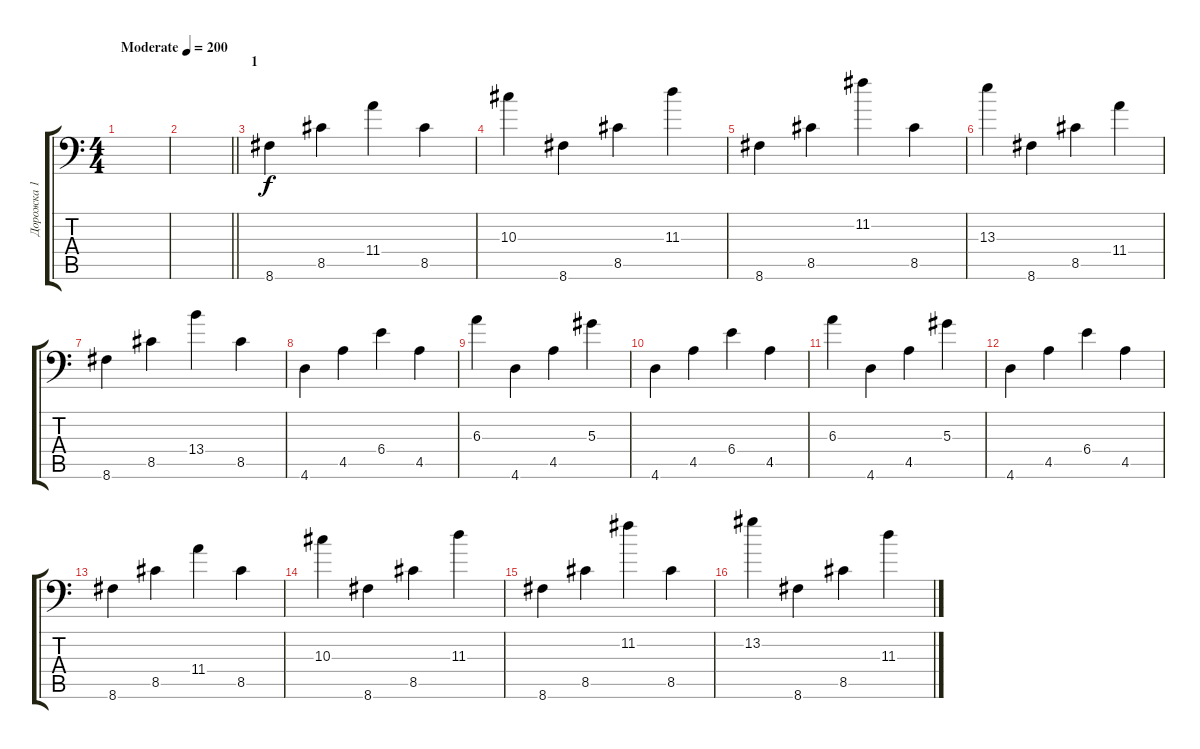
\track ("Дорожка 1" "Дорожка 1") {instrument distortionguitar}
\staff {score tabs}
\tuning (C4 G3 Eb3 Bb2 F2 Bb1) {hide}
\ts (4 4)
\tempo (200 "Moderate")
\clef f4
\ks c
|
\barLineRight lightlight
|
\section ("" "1")
8.6.4 8.5.4 11.4.4 8.5.4 |
10.3.4 8.6.4 8.5.4 11.3.4 |
8.6.4 8.5.4 11.2.4 8.5.4 |
13.3.4 8.6.4 8.5.4 11.4.4 |
8.6.4 8.5.4 13.4.4 8.5.4 |
4.6.4 4.5.4 6.4.4 4.5.4 |
6.3.4 4.6.4 4.5.4 5.3.4 |
4.6.4 4.5.4 6.4.4 4.5.4 |
6.3.4 4.6.4 4.5.4 5.3.4 |
4.6.4 4.5.4 6.4.4 4.5.4 |
8.6.4 8.5.4 11.4.4 8.5.4 |
10.3.4 8.6.4 8.5.4 11.3.4 |
8.6.4 8.5.4 11.2.4 8.5.4 |
13.2.4 8.6.4 8.5.4 11.3.4
